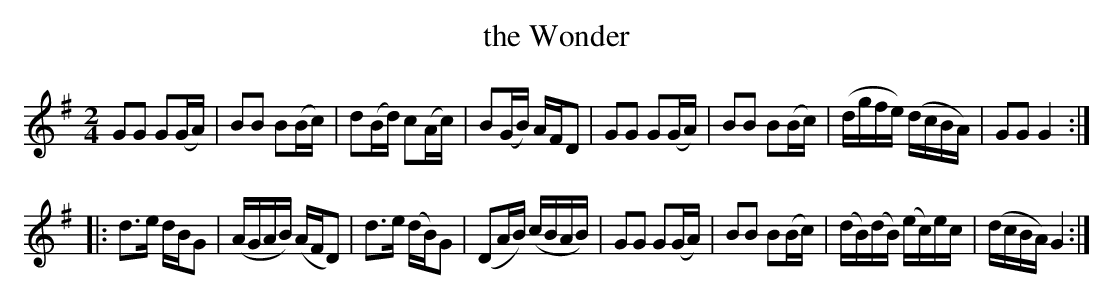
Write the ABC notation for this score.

X:1
T:the Wonder
M:2/4
L:1/16
K:G
G2G2 G2(GA)| B2B2   B2(Bc)| d2(Bd)   c2(Ac) | B2(GB) AFD2 |\
G2G2 G2(GA)| B2B2   B2(Bc)|(dgfe)   (dcBA)  | G2G2   G4  ::
d3e  dBG2  |(AGAB) (AFD2) | d3e     (dB)G2  |(D2AB) (cBAB)|\
G2G2 G2(GA)| B2B2   B2(Bc)|(dB)(dB) (ec)ec  |(dcBA)  G4  :|
